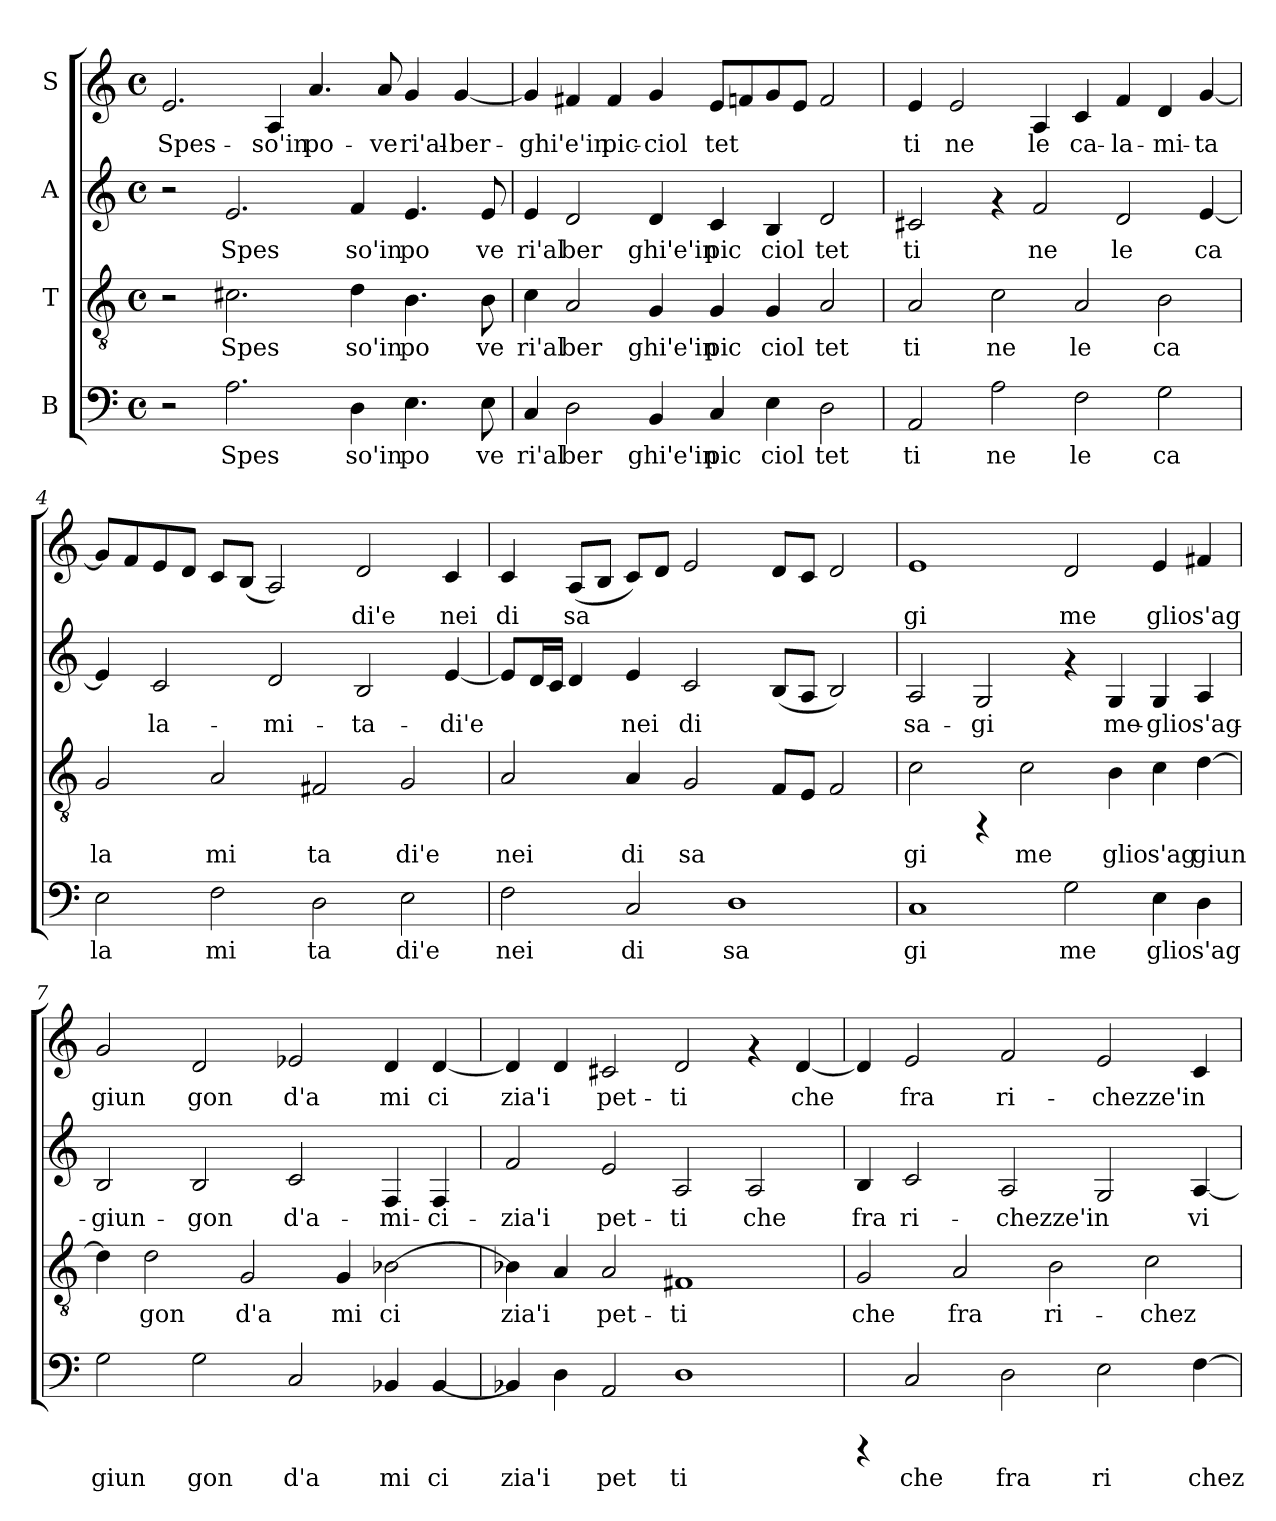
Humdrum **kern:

**kern	**text	**kern	**text	**kern	**text	**kern	**text
*part4	*part4	*part3	*part3	*part2	*part2	*part1	*part1
*staff4	*staff4	*staff3	*staff3	*staff2	*staff2	*staff1	*staff1
*I"B	*	*I"T	*	*I"A	*	*I"S	*
!!LO:PB:g=z
*stria5	*	*stria5	*	*stria5	*	*stria5	*
*clefF4	*	*clefGv2	*	*clefG2	*	*clefG2	*
*k[]	*	*k[]	*	*k[]	*	*k[]	*
*C:	*	*C:	*	*C:	*	*C:	*
*M4/4	*	*M4/4	*	*M4/4	*	*M4/4	*
*met(c)	*	*met(c)	*	*met(c)	*	*met(c)	*
=1	=1	=1	=1	=1	=1	=1	=1
!	!	!	!	!	!	!	!LO:LY:b:cj
2r	.	2r	.	2r	.	2.e/	Spes-
!	!LO:LY:b:cj	!	!LO:LY:b:cj	!	!LO:LY:b:cj	!	!
2.A\	Spes	2.c#X\	Spes	2.e/	Spes	.	.
!	!	!	!	!	!	!	!LO:LY:b:cj
.	.	.	.	.	.	4A/	-so'in
!	!	!	!	!	!	!	!LO:LY:b:cj
.	.	.	.	.	.	4.a/	po-
!	!LO:LY:b:cj	!	!LO:LY:b:cj	!	!LO:LY:b:cj	!	!
4D\	so'in	4d\	so'in	4f/	so'in	.	.
!	!	!	!	!	!	!	!LO:LY:b:cj
.	.	.	.	.	.	8a/	-ve
!	!LO:LY:b:cj	!	!LO:LY:b:cj	!	!LO:LY:b:cj	!	!LO:LY:b:cj
4.E\	po	4.B\	po	4.e/	po	4g/	ri'al-
!	!	!	!	!	!	!	!LO:LY:b:cj
.	.	.	.	.	.	[<4g/	-ber-
!	!LO:LY:b:cj	!	!LO:LY:b:cj	!	!LO:LY:b:cj	!	!
8E\	ve	8B\	ve	8e/	ve	.	.
=2	=2	=2	=2	=2	=2	=2	=2
!	!LO:LY:b:cj	!	!LO:LY:b:cj	!	!LO:LY:b:cj	!	!LO:LY:b:cj
4C/	ri'al	4c\	ri'al	4e/	ri'al	4g/]	-ghi'e'in
!	!LO:LY:b:cj	!	!LO:LY:b:cj	!	!LO:LY:b:cj	!	!LO:LY:b:cj
2D\	ber	2A/	ber	2d/	ber	4f#X/	.
!	!	!	!	!	!	!	!LO:LY:b:cj
.	.	.	.	.	.	4f#/	pic-
!	!LO:LY:b:cj	!	!LO:LY:b:cj	!	!LO:LY:b:cj	!	!LO:LY:b:cj
4BB/	ghi'e'in	4G/	ghi'e'in	4d/	ghi'e'in	4g/	-ciol
!	!LO:LY:b:cj	!	!LO:LY:b:cj	!	!LO:LY:b:cj	!	!LO:LY:b:cj
4C/	pic	4G/	pic	4c/	pic	8e/L	tet-
!	!	!	!	!	!	!	!LO:LY:b:cj
.	.	.	.	.	.	8fn/	--
!	!LO:LY:b:cj	!	!LO:LY:b:cj	!	!LO:LY:b:cj	!	!LO:LY:b:cj
4E\	ciol	4G/	ciol	4B/	ciol	8g/	--
!	!	!	!	!	!	!	!LO:LY:b:cj
.	.	.	.	.	.	8e/J	--
!	!LO:LY:b:cj	!	!LO:LY:b:cj	!	!LO:LY:b:cj	!	!LO:LY:b:cj
2D\	tet	2A/	tet	2d/	tet	2f/	--
=3	=3	=3	=3	=3	=3	=3	=3
!	!LO:LY:b:cj	!	!LO:LY:b:cj	!	!LO:LY:b:cj	!	!LO:LY:b:cj
2AA/	ti	2A/	ti	2c#X/	ti	4e/	-ti
!	!	!	!	!	!	!	!LO:LY:b:cj
.	.	.	.	.	.	2e/	ne
!	!LO:LY:b:cj	!	!LO:LY:b:cj	!	!	!	!
2A\	ne	2c\	ne	4rf	.	.	.
!	!	!	!	!	!LO:LY:b:cj	!	!LO:LY:b:cj
.	.	.	.	2f/	ne	4A/	le
!	!LO:LY:b:cj	!	!LO:LY:b:cj	!	!	!	!LO:LY:b:cj
2F\	le	2A/	le	.	.	4c/	ca-
!	!	!	!	!	!LO:LY:b:cj	!	!LO:LY:b:cj
.	.	.	.	2d/	le	4f/	-la-
!	!LO:LY:b:cj	!	!LO:LY:b:cj	!	!	!	!LO:LY:b:cj
2G\	ca	2B\	ca	.	.	4d/	-mi-
!	!	!	!	!	!LO:LY:b:cj	!	!LO:LY:b:cj
.	.	.	.	[<4e/	ca	[<4g/	-ta-
!!LO:LB:g=z
=4	=4	=4	=4	=4	=4	=4	=4
!	!LO:LY:b:cj	!	!LO:LY:b:cj	!	!LO:LY:b:cj	!	!LO:LY:b:cj
2E\	la	2G/	la	4e/]	.	8g/L]	--
!	!	!	!	!	!	!	!LO:LY:b:cj
.	.	.	.	.	.	8f/	--
!	!	!	!	!	!LO:LY:b:cj	!	!LO:LY:b:cj
.	.	.	.	2c/	la-	8e/	--
!	!	!	!	!	!	!	!LO:LY:b:cj
.	.	.	.	.	.	8d/J	--
!	!LO:LY:b:cj	!	!LO:LY:b:cj	!	!	!	!LO:LY:b:cj
2F\	mi	2A/	mi	.	.	8c/L	--
!	!	!	!	!	!	!	!LO:LY:b:cj
.	.	.	.	.	.	(>8B/J	--
!	!	!	!	!	!LO:LY:b:cj	!	!LO:LY:b:cj
.	.	.	.	2d/	-mi-	2A/)	--
!	!LO:LY:b:cj	!	!LO:LY:b:cj	!	!	!	!
2D\	ta	2F#X/	ta	.	.	.	.
!	!	!	!	!	!LO:LY:b:cj	!	!LO:LY:b:cj
.	.	.	.	2B/	-ta-	2d/	-di'e
!	!LO:LY:b:cj	!	!LO:LY:b:cj	!	!	!	!
2E\	di'e	2G/	di'e	.	.	.	.
!	!	!	!	!	!LO:LY:b:cj	!	!LO:LY:b:cj
.	.	.	.	[<4e/	-di'e	4c/	nei
=5	=5	=5	=5	=5	=5	=5	=5
!	!LO:LY:b:cj	!	!LO:LY:b:cj	!	!LO:LY:b:cj	!	!LO:LY:b:cj
2F\	nei	2A/	nei	8e/L]	.	4c/	di
!	!	!	!	!	!LO:LY:b:cj	!	!
.	.	.	.	16d/	.	.	.
!	!	!	!	!	!LO:LY:b:cj	!	!
.	.	.	.	16c/J	.	.	.
!	!	!	!	!	!LO:LY:b:cj	!	!LO:LY:b:cj
.	.	.	.	4d/	.	(>8A/L	sa
!	!	!	!	!	!	!	!LO:LY:b:cj
.	.	.	.	.	.	8B/J	.
!	!LO:LY:b:cj	!	!LO:LY:b:cj	!	!LO:LY:b:cj	!	!LO:LY:b:cj
2C/	di	4A/	di	4e/	nei	8c/L)	.
!	!	!	!	!	!	!	!LO:LY:b:cj
.	.	.	.	.	.	8d/J	.
!	!	!	!LO:LY:b:cj	!	!LO:LY:b:cj	!	!LO:LY:b:cj
.	.	2G/	sa	2c/	di-	2e/	.
!	!LO:LY:b:cj	!	!	!	!	!	!
1D	sa	.	.	.	.	.	.
!	!	!	!LO:LY:b:cj	!	!LO:LY:b:cj	!	!LO:LY:b:cj
.	.	8F/L	.	(>8B/L	--	8d/L	.
!	!	!	!LO:LY:b:cj	!	!LO:LY:b:cj	!	!LO:LY:b:cj
.	.	8E/J	.	8A/J	--	8c/J	.
!	!	!	!LO:LY:b:cj	!	!LO:LY:b:cj	!	!LO:LY:b:cj
.	.	2F/	.	2B/)	--	2d/	.
=6	=6	=6	=6	=6	=6	=6	=6
!	!LO:LY:b:cj	!	!LO:LY:b:cj	!	!LO:LY:b:cj	!	!LO:LY:b:cj
1C	gi	2c\	gi	2A/	-sa-	1e	gi
!	!	!	!	!	!LO:LY:b:cj	!	!
.	.	4rFF	.	2G/	-gi	.	.
!	!	!	!LO:LY:b:cj	!	!	!	!
.	.	2c\	me	.	.	.	.
!	!LO:LY:b:cj	!	!	!	!	!	!LO:LY:b:cj
2G\	me	.	.	4rf	.	2d/	me
!	!	!	!LO:LY:b:cj	!	!LO:LY:b:cj	!	!
.	.	4B\	glio	4G/	me-	.	.
!	!LO:LY:b:cj	!	!LO:LY:b:cj	!	!LO:LY:b:cj	!	!LO:LY:b:cj
4E\	glio	4c\	s'ag	4G/	-glio	4e/	glio
!	!LO:LY:b:cj	!	!LO:LY:b:cj	!	!LO:LY:b:cj	!	!LO:LY:b:cj
4D\	s'ag	[>4d\	giun	4A/	s'ag-	4f#X/	s'ag
=7	=7	=7	=7	=7	=7	=7	=7
!	!LO:LY:b:cj	!	!LO:LY:b:cj	!	!LO:LY:b:cj	!	!LO:LY:b:cj
2G\	giun	4d\]	.	2B/	-giun-	2g/	giun
!	!	!	!LO:LY:b:cj	!	!	!	!
.	.	2d\	gon	.	.	.	.
!	!LO:LY:b:cj	!	!	!	!LO:LY:b:cj	!	!LO:LY:b:cj
2G\	gon	.	.	2B/	-gon	2d/	gon
!	!	!	!LO:LY:b:cj	!	!	!	!
.	.	2G/	d'a	.	.	.	.
!	!LO:LY:b:cj	!	!	!	!LO:LY:b:cj	!	!LO:LY:b:cj
2C/	d'a	.	.	2c/	d'a-	2e-X/	d'a
!	!	!	!LO:LY:b:cj	!	!	!	!
.	.	4G/	mi	.	.	.	.
!	!LO:LY:b:cj	!	!LO:LY:b:cj	!	!LO:LY:b:cj	!	!LO:LY:b:cj
4BB-X/	mi	[<2B-X\	ci	4F/	-mi-	4d/	mi
!	!LO:LY:b:cj	!	!	!	!LO:LY:b:cj	!	!LO:LY:b:cj
[>4BB-/	ci	.	.	4F/	-ci-	[<4d/	ci
!!LO:PB:g=z
=8	=8	=8	=8	=8	=8	=8	=8
!	!LO:LY:b:cj	!	!LO:LY:b:cj	!	!LO:LY:b:cj	!	!LO:LY:b:cj
4BB-X/]	zia'i	4B-X\]	zia'i	2f/	-zia'i	4d/]	zia'i
!	!LO:LY:b:cj	!	!LO:LY:b:cj	!	!	!	!LO:LY:b:cj
4D\	.	4A/	.	.	.	4d/	.
!	!LO:LY:b:cj	!	!LO:LY:b:cj	!	!LO:LY:b:cj	!	!LO:LY:b:cj
2AA/	pet	2A/	pet-	2e/	pet-	2c#X/	pet-
!	!LO:LY:b:cj	!	!LO:LY:b:cj	!	!LO:LY:b:cj	!	!LO:LY:b:cj
1D	ti	1F#X	-ti	2A/	-ti	2d/	-ti
!	!	!	!	!	!LO:LY:b:cj	!	!
.	.	.	.	2A/	che	4rf	.
!	!	!	!	!	!	!	!LO:LY:b:cj
.	.	.	.	.	.	[<4d/	che
=9	=9	=9	=9	=9	=9	=9	=9
!	!	!	!LO:LY:b:cj	!	!LO:LY:b:cj	!	!LO:LY:b:cj
4rCCC	.	2G/	che	4B/	fra	4d/]	.
!	!LO:LY:b:cj	!	!	!	!LO:LY:b:cj	!	!LO:LY:b:cj
2C/	che	.	.	2c/	ri-	2e/	fra
!	!	!	!LO:LY:b:cj	!	!	!	!
.	.	2A/	fra	.	.	.	.
!	!LO:LY:b:cj	!	!	!	!LO:LY:b:cj	!	!LO:LY:b:cj
2D\	fra	.	.	2A/	-chezze'in-	2f/	ri-
!	!	!	!LO:LY:b:cj	!	!	!	!
.	.	2B\	ri-	.	.	.	.
!	!LO:LY:b:cj	!	!	!	!LO:LY:b:cj	!	!LO:LY:b:cj
2E\	ri	.	.	2G/	--	2e/	-chezze'in-
!	!	!	!LO:LY:b:cj	!	!	!	!
.	.	2c\	-chez-	.	.	.	.
!	!LO:LY:b:cj	!	!	!	!LO:LY:b:cj	!	!LO:LY:b:cj
[>4F\	chez	.	.	[<4A/	-vi-	4c/	--
=	=	=	=	=	=	=	=
*-	*-	*-	*-	*-	*-	*-	*-
